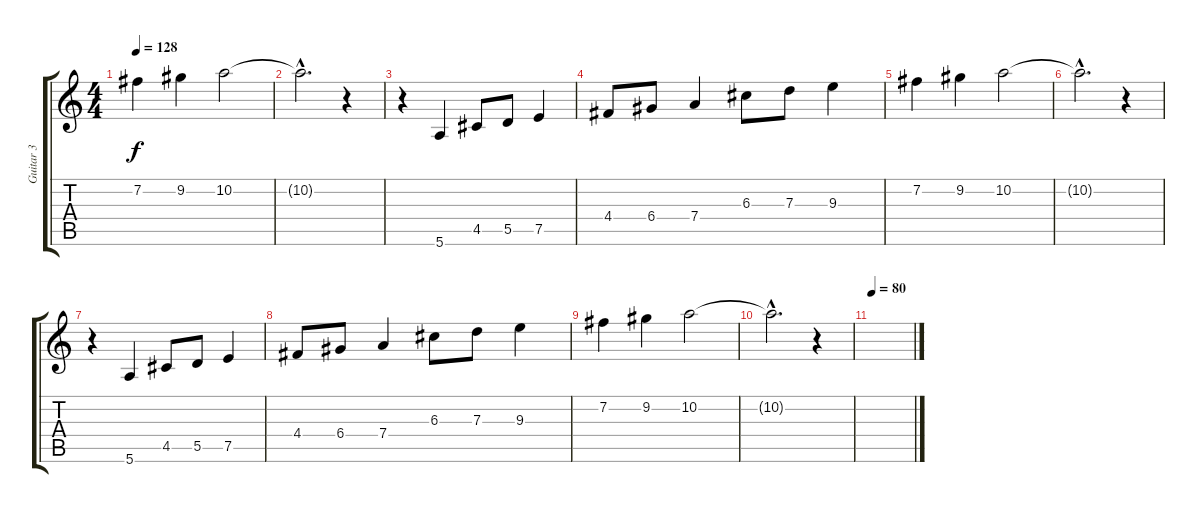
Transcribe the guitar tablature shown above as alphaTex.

\track ("Guitar 3" "Guitar 3") {instrument distortionguitar}
\staff {score tabs}
\tuning (E4 B3 G3 D3 A2 E2) {hide}
\ts (4 4)
\tempo 128
\clef g2
\ks c
7.2.4{dy f} 9.2.4 10.2.2 |
10.2{hac t}.2{d} r.4 |
r.4 5.6.4 4.5.8 5.5.8 7.5.4 |
4.4.8 6.4.8 7.4.4 6.3.8 7.3.8 9.3.4 |
7.2.4 9.2.4 10.2.2 |
10.2{hac t}.2{d} r.4 |
r.4 5.6.4 4.5.8 5.5.8 7.5.4 |
4.4.8 6.4.8 7.4.4 6.3.8 7.3.8 9.3.4 |
7.2.4 9.2.4 10.2.2 |
10.2{hac t}.2{d} r.4 |
\tempo 80
